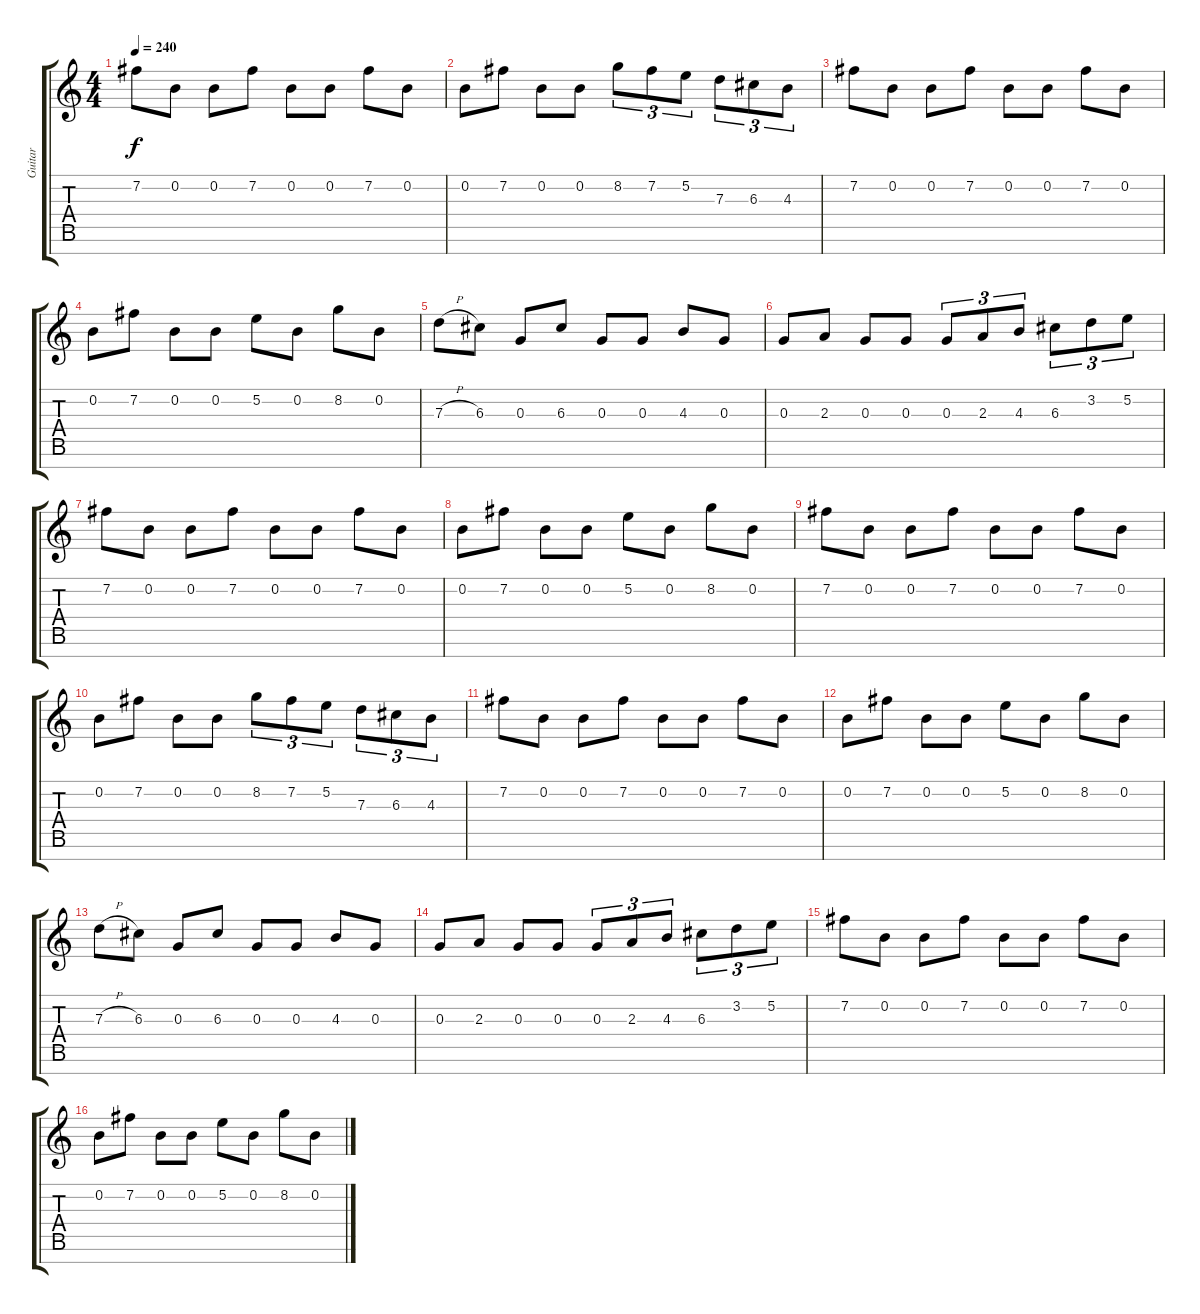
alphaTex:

\track ("Guitar" "Guitar") {instrument distortionguitar}
\staff {score tabs}
\tuning (E4 B3 G3 D3 A2 E2 B1) {hide}
\ts (4 4)
\tempo 240
\clef g2
\ks c
7.2.8{dy f} 0.2.8 0.2.8 7.2.8 0.2.8 0.2.8 7.2.8 0.2.8 |
0.2.8 7.2.8 0.2.8 0.2.8 8.2.8{tu (3 2)} 7.2.8{tu (3 2)} 5.2.8{tu (3 2)} 7.3.8{tu (3 2)} 6.3.8{tu (3 2)} 4.3.8{tu (3 2)} |
7.2.8 0.2.8 0.2.8 7.2.8 0.2.8 0.2.8 7.2.8 0.2.8 |
0.2.8 7.2.8 0.2.8 0.2.8 5.2.8 0.2.8 8.2.8 0.2.8 |
7.3{h}.8 6.3.8 0.3.8 6.3.8 0.3.8 0.3.8 4.3.8 0.3.8 |
0.3.8 2.3.8 0.3.8 0.3.8 0.3.8{tu (3 2)} 2.3.8{tu (3 2)} 4.3.8{tu (3 2)} 6.3.8{tu (3 2)} 3.2.8{tu (3 2)} 5.2.8{tu (3 2)} |
7.2.8 0.2.8 0.2.8 7.2.8 0.2.8 0.2.8 7.2.8 0.2.8 |
0.2.8 7.2.8 0.2.8 0.2.8 5.2.8 0.2.8 8.2.8 0.2.8 |
7.2.8 0.2.8 0.2.8 7.2.8 0.2.8 0.2.8 7.2.8 0.2.8 |
0.2.8 7.2.8 0.2.8 0.2.8 8.2.8{tu (3 2)} 7.2.8{tu (3 2)} 5.2.8{tu (3 2)} 7.3.8{tu (3 2)} 6.3.8{tu (3 2)} 4.3.8{tu (3 2)} |
7.2.8 0.2.8 0.2.8 7.2.8 0.2.8 0.2.8 7.2.8 0.2.8 |
0.2.8 7.2.8 0.2.8 0.2.8 5.2.8 0.2.8 8.2.8 0.2.8 |
7.3{h}.8 6.3.8 0.3.8 6.3.8 0.3.8 0.3.8 4.3.8 0.3.8 |
0.3.8 2.3.8 0.3.8 0.3.8 0.3.8{tu (3 2)} 2.3.8{tu (3 2)} 4.3.8{tu (3 2)} 6.3.8{tu (3 2)} 3.2.8{tu (3 2)} 5.2.8{tu (3 2)} |
7.2.8 0.2.8 0.2.8 7.2.8 0.2.8 0.2.8 7.2.8 0.2.8 |
0.2.8 7.2.8 0.2.8 0.2.8 5.2.8 0.2.8 8.2.8 0.2.8
